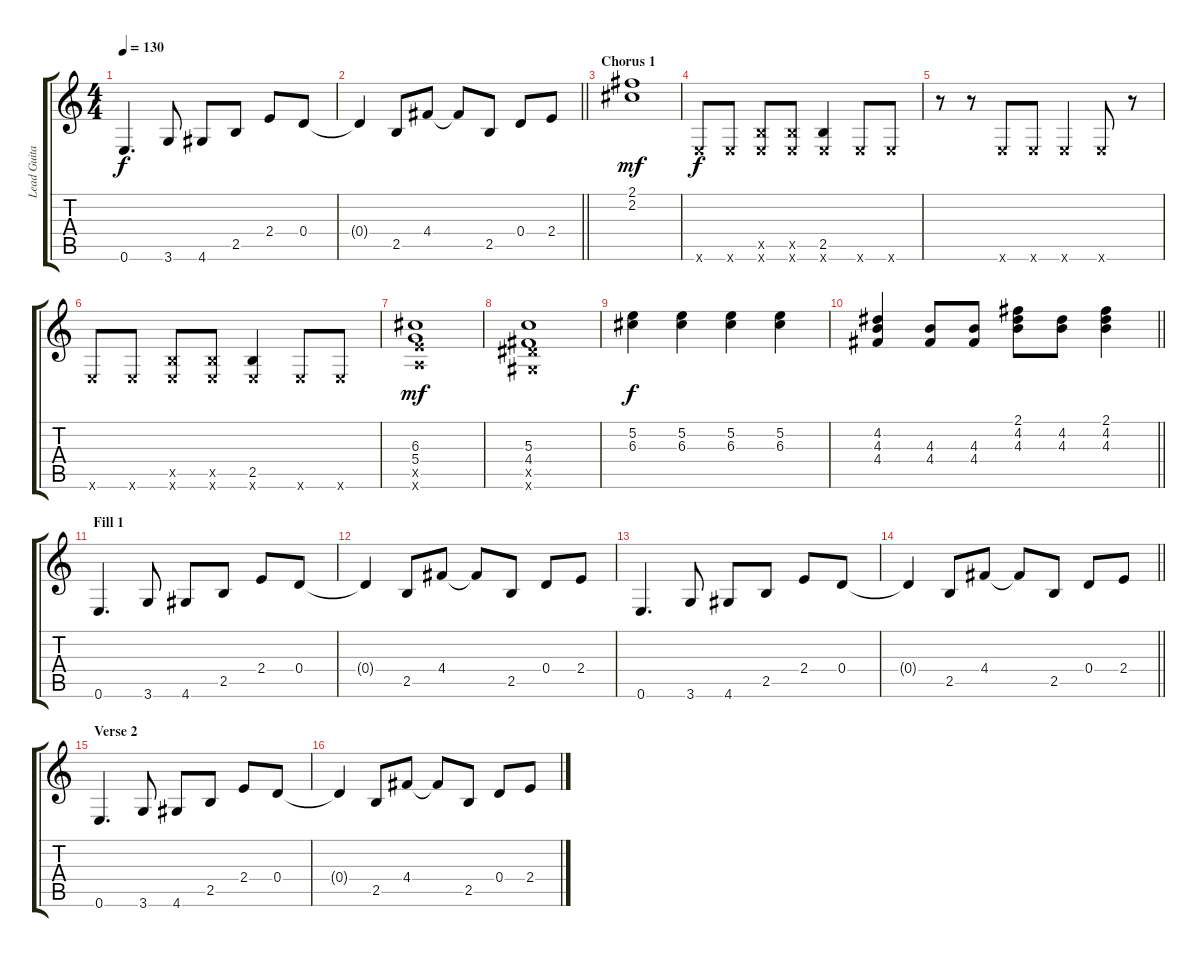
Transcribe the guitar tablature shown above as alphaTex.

\track ("Lead Guitar" "Lead Guita") {solo instrument distortionguitar}
\staff {score tabs}
\tuning (E4 B3 G3 D3 A2 E2) {hide}
\ts (4 4)
\tempo 130
\clef g2
\ks c
0.6.4{d dy f} 3.6.8 4.6.8 2.5.8 2.4.8 0.4.8 |
\barLineRight lightlight
0.4{t}.4 2.5.8 4.4.8 4.4{t}.8 2.5.8 0.4.8 2.4.8 |
\section ("" "Chorus 1")
(2.1 2.2).1{dy mf} |
0.6{x}.8{dy f} 0.6{x}.8 (2.5{x} 0.6{x}).8 (2.5{x} 0.6{x}).8 (2.5 0.6{x}).4 0.6{x}.8 0.6{x}.8 |
r.8 r.8 0.6{x}.8 0.6{x}.8 0.6{x}.4 0.6{x}.8 r.8 |
0.6{x}.8 0.6{x}.8 (2.5{x} 0.6{x}).8 (2.5{x} 0.6{x}).8 (2.5 0.6{x}).4 0.6{x}.8 0.6{x}.8 |
(6.3 5.4 7.5{x} 5.6{x}).1{dy mf} |
(5.3 4.4 6.5{x} 4.6{x}).1 |
(5.2 6.3).4{dy f} (5.2 6.3).4 (5.2 6.3).4 (5.2 6.3).4 |
\barLineRight lightlight
(4.2 4.3 4.4).4 (4.3 4.4).8 (4.3 4.4).8 (2.1 4.2 4.3).8 (4.2 4.3).8 (2.1 4.2 4.3).4 |
\section ("" "Fill 1")
0.6.4{d} 3.6.8 4.6.8 2.5.8 2.4.8 0.4.8 |
0.4{t}.4 2.5.8 4.4.8 4.4{t}.8 2.5.8 0.4.8 2.4.8 |
0.6.4{d} 3.6.8 4.6.8 2.5.8 2.4.8 0.4.8 |
\barLineRight lightlight
0.4{t}.4 2.5.8 4.4.8 4.4{t}.8 2.5.8 0.4.8 2.4.8 |
\section ("" "Verse 2")
0.6.4{d} 3.6.8 4.6.8 2.5.8 2.4.8 0.4.8 |
0.4{t}.4 2.5.8 4.4.8 4.4{t}.8 2.5.8 0.4.8 2.4.8
